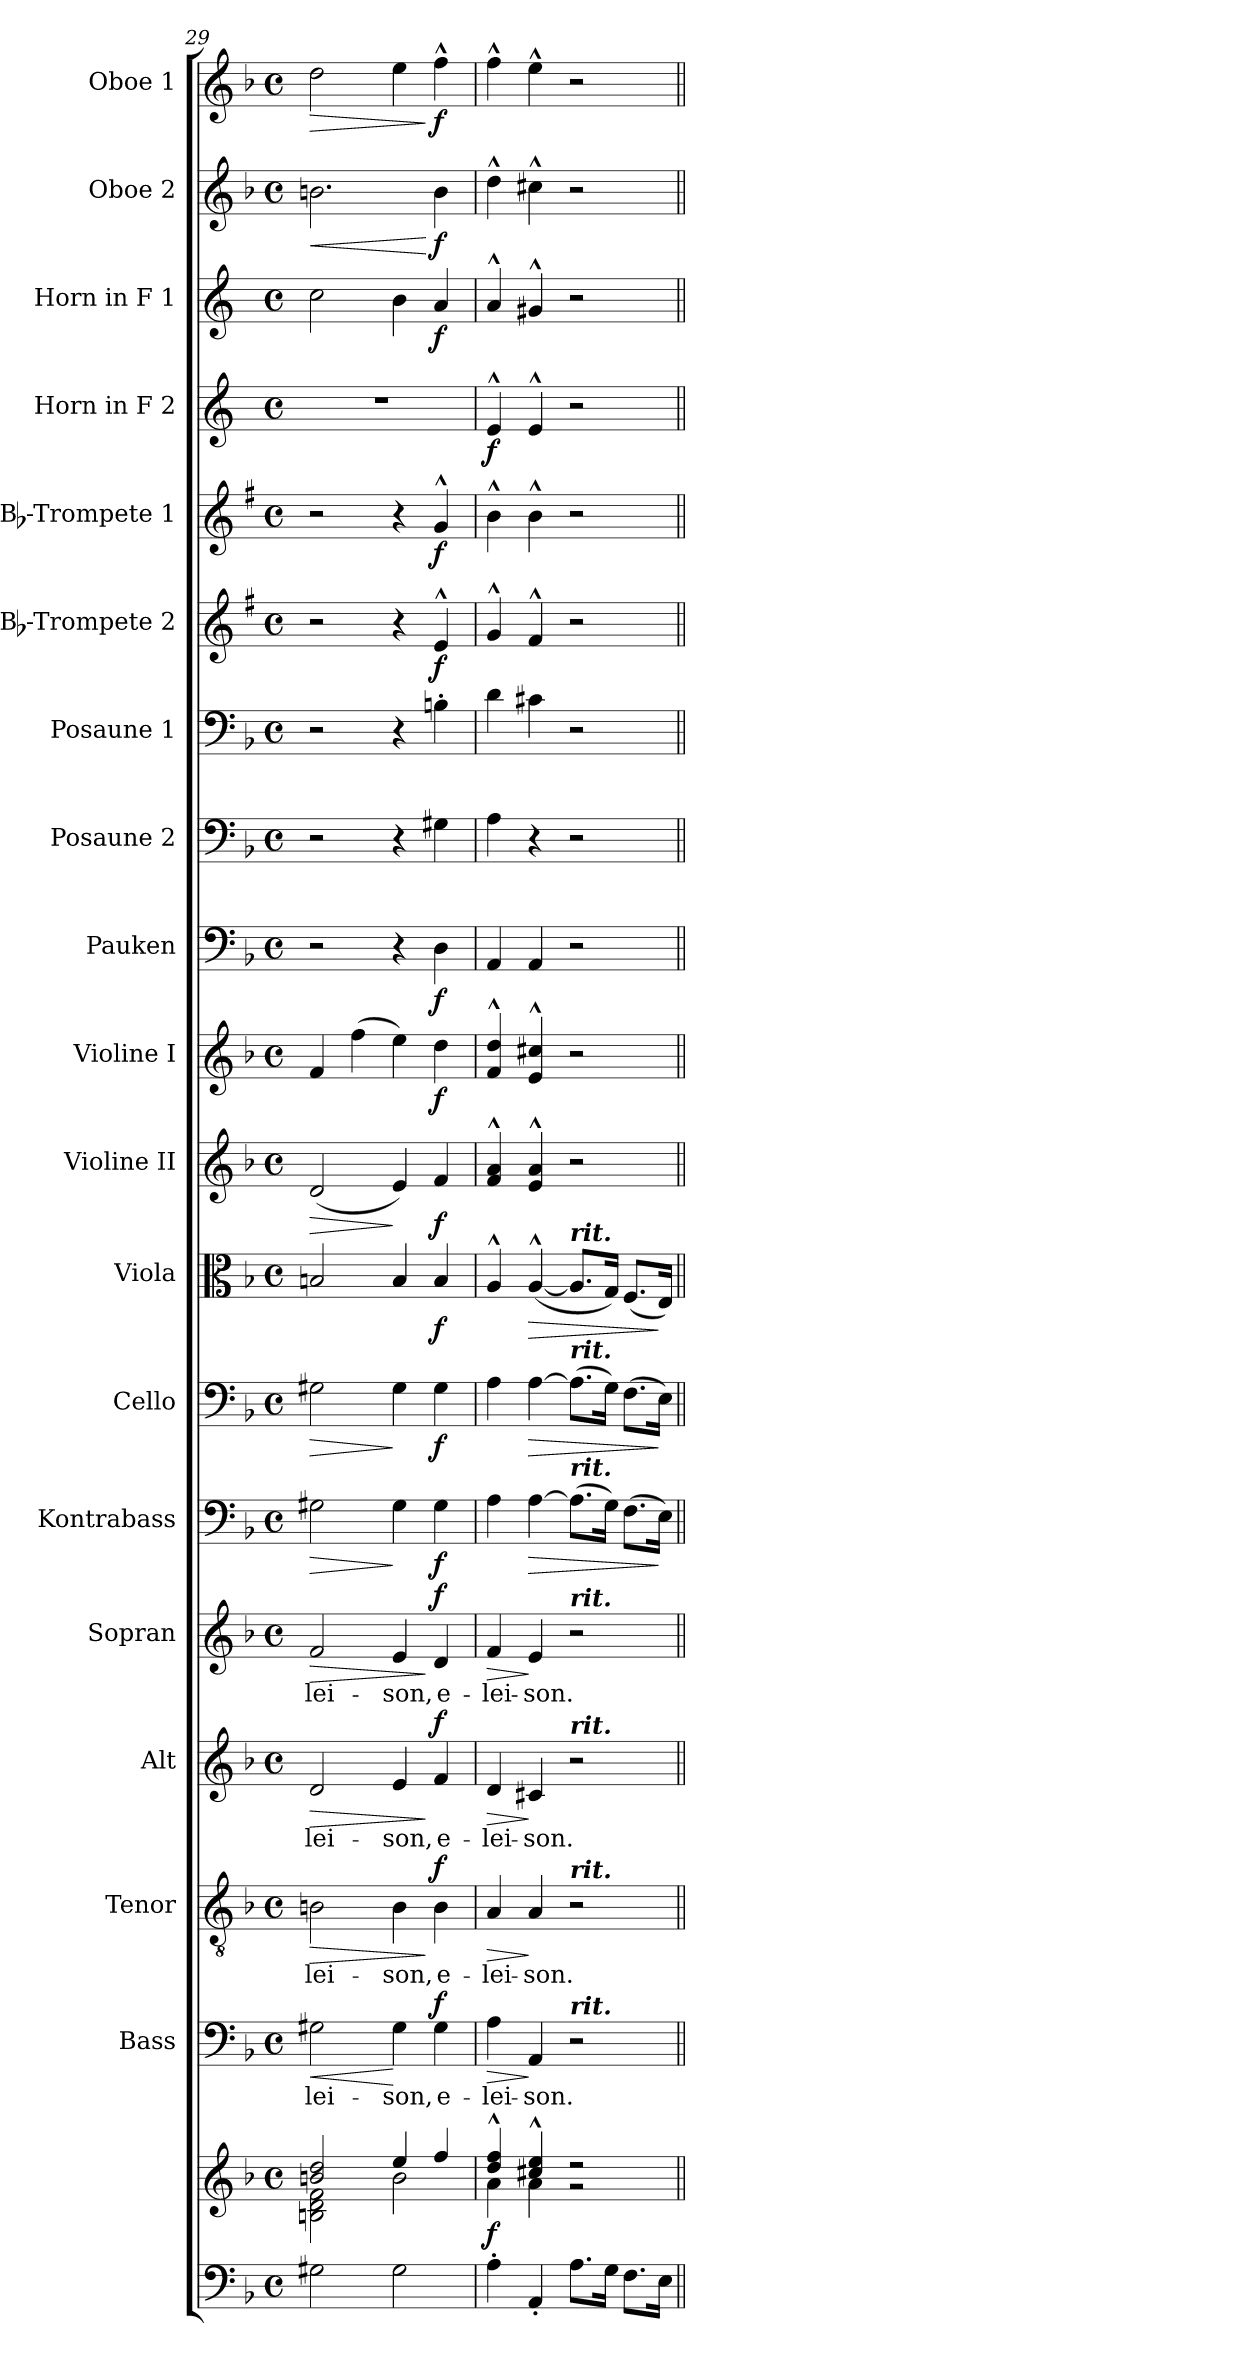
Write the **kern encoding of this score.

**kern	**kern	**dynam	**kern	**text	**dynam	**kern	**text	**dynam	**kern	**text	**dynam	**kern	**text	**dynam	**kern	**dynam	**kern	**dynam	**kern	**dynam	**kern	**dynam	**kern	**dynam	**kern	**dynam	**kern	**kern	**kern	**dynam	**kern	**dynam	**kern	**dynam	**kern	**dynam	**kern	**dynam	**kern	**dynam
*part19	*part19	*part19	*part18	*part18	*part18	*part17	*part17	*part17	*part16	*part16	*part16	*part15	*part15	*part15	*part14	*part14	*part13	*part13	*part12	*part12	*part11	*part11	*part10	*part10	*part9	*part9	*part8	*part7	*part6	*part6	*part5	*part5	*part4	*part4	*part3	*part3	*part2	*part2	*part1	*part1
*staff20	*staff19	*staff19/20	*staff18	*staff18	*staff18	*staff17	*staff17	*staff17	*staff16	*staff16	*staff16	*staff15	*staff15	*staff15	*staff14	*staff14	*staff13	*staff13	*staff12	*staff12	*staff11	*staff11	*staff10	*staff10	*staff9	*staff9	*staff8	*staff7	*staff6	*staff6	*staff5	*staff5	*staff4	*staff4	*staff3	*staff3	*staff2	*staff2	*staff1	*staff1
*	*	*	*I"Bass	*	*	*I"Tenor	*	*	*I"Alt	*	*	*I"Sopran	*	*	*I"Kontrabass	*	*I"Cello	*	*I"Viola	*	*I"Violine II	*	*I"Violine I	*	*I"Pauken	*	*I"Posaune 2	*I"Posaune 1	*I"Bb-Trompete 2	*	*I"Bb-Trompete 1	*	*I"Horn in F 2	*	*I"Horn in F 1	*	*I"Oboe 2	*	*I"Oboe 1	*
*	*	*	*I'B.	*	*	*I'T.	*	*	*I'A.	*	*	*I'S.	*	*	*I'Kb.	*	*	*	*I'Vla.	*	*I'Vl. II	*	*I'Vl. I	*	*I'Pk.	*	*I'Pos. 2	*I'Pos. 1	*I'Bb Trp. 2	*	*I'Bb Trp. 1	*	*	*	*	*	*I'Ob. 2	*	*I'Ob. 1	*
*clefF4	*clefG2	*	*clefF4	*	*	*clefGv2	*	*	*clefG2	*	*	*clefG2	*	*	*clefF4	*	*clefF4	*	*clefC3	*	*clefG2	*	*clefG2	*	*clefF4	*	*clefF4	*clefF4	*clefG2	*	*clefG2	*	*clefG2	*	*clefG2	*	*clefG2	*	*clefG2	*
*	*	*	*	*	*	*	*	*	*	*	*	*	*	*	*ITrd7c12	*	*	*	*	*	*	*	*	*	*	*	*	*	*ITrd1c2	*	*ITrd1c2	*	*ITrd4c7	*	*ITrd4c7	*	*	*	*	*
*k[b-]	*k[b-]	*	*k[b-]	*	*	*k[b-]	*	*	*k[b-]	*	*	*k[b-]	*	*	*k[b-]	*	*k[b-]	*	*k[b-]	*	*k[b-]	*	*k[b-]	*	*k[b-]	*	*k[b-]	*k[b-]	*k[b-]	*	*k[b-]	*	*k[b-]	*	*k[b-]	*	*k[b-]	*	*k[b-]	*
*F:	*F:	*	*F:	*	*	*F:	*	*	*F:	*	*	*F:	*	*	*F:	*	*F:	*	*F:	*	*F:	*	*F:	*	*F:	*	*F:	*F:	*F:	*	*F:	*	*F:	*	*F:	*	*F:	*	*F:	*
*M4/4	*M4/4	*	*M4/4	*	*	*M4/4	*	*	*M4/4	*	*	*M4/4	*	*	*M4/4	*	*M4/4	*	*M4/4	*	*M4/4	*	*M4/4	*	*M4/4	*	*M4/4	*M4/4	*M4/4	*	*M4/4	*	*M4/4	*	*M4/4	*	*M4/4	*	*M4/4	*
*met(c)	*met(c)	*	*met(c)	*	*	*met(c)	*	*	*met(c)	*	*	*met(c)	*	*	*met(c)	*	*met(c)	*	*met(c)	*	*met(c)	*	*met(c)	*	*met(c)	*	*met(c)	*met(c)	*met(c)	*	*met(c)	*	*met(c)	*	*met(c)	*	*met(c)	*	*met(c)	*
=29	=29	=29	=29	=29	=29	=29	=29	=29	=29	=29	=29	=29	=29	=29	=29	=29	=29	=29	=29	=29	=29	=29	=29	=29	=29	=29	=29	=29	=29	=29	=29	=29	=29	=29	=29	=29	=29	=29	=29	=29
*	*^	*	*	*	*	*	*	*	*	*	*	*	*	*	*	*	*	*	*	*	*	*	*	*	*	*	*	*	*	*	*	*	*	*	*	*	*	*	*	*
!	!	!	!	!	!LO:LY:b	!LO:HP:b	!	!	!	!	!	!	!	!	!	!	!	!	!	!	!	!	!	!	!	!	!	!	!	!	!	!	!	!	!	!	!	!	!	!	!
!	!	!	!	!	!	!LO:HP:n=1:b	!	!LO:LY:b	!LO:HP:b	!	!LO:LY:b	!LO:HP:b	!	!LO:LY:b	!LO:HP:b	!	!LO:HP:b	!	!LO:HP:b	!	!	!	!LO:HP:b	!	!	!	!	!	!	!	!	!	!	!	!	!	!	!	!LO:HP:b	!	!LO:HP:b
2G#X\	2bn/ 2dd/	2Bn\ 2d\ 2f\	.	2G#X\	-lei-	< >	2Bn\	-lei-	>	2d/	-lei-	>	2f/	-lei-	>	2GG#X\	>	2G#X\	>	2Bn/	.	(<2d/	>	4f/	.	2r	.	2r	2r	2r	.	2r	.	1r	.	2f\	.	2.bn\	<	2dd\	>
.	.	.	.	.	.	.	.	.	.	.	.	.	.	.	.	.	.	.	.	.	.	.	.	(>4ff\	.	.	.	.	.	.	.	.	.	.	.	.	.	.	.	.	.
!	!	!	!	!	!LO:LY:b	!	!	!LO:LY:b	!	!	!LO:LY:b	!	!	!LO:LY:b	!	!	!	!	!	!	!	!	!	!	!	!	!	!	!	!	!	!	!	!	!	!	!	!	!	!	!
2G#\	4ee/	2b\	.	4G#\	-son,	[	4B\	-son,	.	4e/	-son,	.	4e/	-son,	.	4GG#\	]	4G#\	]	4B/	.	4e/)	]	4ee\)	.	4r	.	4r	4r	4r	.	4r	.	.	.	4e\	.	.	.	4ee\	.
!	!	!	!	!	!LO:LY:b	!LO:DY:n=1:a	!	!LO:LY:b	!LO:DY:n=1:a	!	!LO:LY:b	!LO:DY:n=1:a	!	!LO:LY:b	!LO:DY:n=1:a	!	!LO:DY:b	!	!LO:DY:b	!	!LO:DY:b	!	!LO:DY:b	!	!LO:DY:b	!	!LO:DY:b	!	!	!	!LO:DY:b	!	!LO:DY:b	!	!	!	!LO:DY:b	!	!LO:DY:n=1:b	!	!LO:DY:n=1:b
.	4ff/	.	.	4G#\	e-	] f	4B\	e-	] f	4f/	e-	] f	4d/	e-	] f	4GG#\	f	4G#\	f	4B/	f	4f/	f	4dd\	f	4D\	f	4G#X\	4Bn'>\	4d^^>/	f	4f^^>/	f	.	.	4d/	f	4b\	[ f	4ff^^>\	] f
!!LO:PB:g=z
=30	=30	=30	=30	=30	=30	=30	=30	=30	=30	=30	=30	=30	=30	=30	=30	=30	=30	=30	=30	=30	=30	=30	=30	=30	=30	=30	=30	=30	=30	=30	=30	=30	=30	=30	=30	=30	=30	=30	=30	=30	=30
!	!	!	!LO:DY:b	!	!LO:LY:b	!LO:HP:b	!	!LO:LY:b	!LO:HP:b	!	!LO:LY:b	!LO:HP:b	!	!LO:LY:b	!LO:HP:b	!	!	!	!	!	!	!	!	!	!	!	!	!	!	!	!	!	!	!	!LO:DY:b	!	!	!	!	!	!
4A'>\	4dd/^^> 4ff/^^>	4a\	f	4A\	-lei-	>	4A/	-lei-	>	4d/	-lei-	>	4f/	-lei-	>	4AA\	.	4A\	.	4A^^>/	.	4f/^^> 4a/^^>	.	4f/^^> 4dd/^^>	.	4AA/	.	4A\	4d\	4f^^>/	.	4a^^>\	.	4A^^>/	f	4d^^>/	.	4dd^^>\	.	4ff^^>\	.
!	!	!	!	!	!LO:LY:b	!	!	!LO:LY:b	!	!	!LO:LY:b	!	!	!LO:LY:b	!	!	!LO:HP:b	!	!LO:HP:b	!	!LO:HP:b	!	!	!	!	!	!	!	!	!	!	!	!	!	!	!	!	!	!	!	!
4AA'</	4cc#X/^^> 4ee/^^>	4a\	.	4AA/	-son.	]	4A/	-son.	]	4c#X/	-son.	]	4e/	-son.	]	[4AA\	>	[4A\	>	(<[4A^^>/	>	4e/^^> 4a/^^>	.	4e/^^> 4cc#X/^^>	.	4AA/	.	4r	4c#X\	4e^^>/	.	4a^^>\	.	4A^^>/	.	4c#X^^>/	.	4cc#X^^>\	.	4ee^^>\	.
!	!	!	!	!	!	!	!	!	!	!	!	!	!	!	!	!	!	!	!	!LO:TX:a:Bi:t=rit.	!	!	!	!	!	!	!	!	!	!	!	!	!	!	!	!	!	!	!	!	!
!	!	!	!	!	!	!	!	!	!	!	!	!	!	!	!	!	!	!LO:TX:a:Bi:t=rit.	!	!	!	!	!	!	!	!	!	!	!	!	!	!	!	!	!	!	!	!	!	!	!
!	!	!	!	!	!	!	!	!	!	!	!	!	!	!	!	!LO:TX:a:Bi:t=rit.	!	!	!	!	!	!	!	!	!	!	!	!	!	!	!	!	!	!	!	!	!	!	!	!	!
!	!	!	!	!	!	!	!	!	!	!	!	!	!LO:TX:a:Bi:t=rit.	!	!	!	!	!	!	!	!	!	!	!	!	!	!	!	!	!	!	!	!	!	!	!	!	!	!	!	!
!	!	!	!	!	!	!	!	!	!	!LO:TX:a:Bi:t=rit.	!	!	!	!	!	!	!	!	!	!	!	!	!	!	!	!	!	!	!	!	!	!	!	!	!	!	!	!	!	!	!
!	!	!	!	!	!	!	!LO:TX:a:Bi:t=rit.	!	!	!	!	!	!	!	!	!	!	!	!	!	!	!	!	!	!	!	!	!	!	!	!	!	!	!	!	!	!	!	!	!	!
!	!	!	!	!LO:TX:a:Bi:t=rit.	!	!	!	!	!	!	!	!	!	!	!	!	!	!	!	!	!	!	!	!	!	!	!	!	!	!	!	!	!	!	!	!	!	!	!	!	!
8.A\L	2r	2r	.	2r	.	.	2r	.	.	2r	.	.	2r	.	.	(>8.AA\L]	.	(>8.A\L]	.	8.A/L]	.	2r	.	2r	.	2r	.	2r	2r	2r	.	2r	.	2r	.	2r	.	2r	.	2r	.
16G\Jk	.	.	.	.	.	.	.	.	.	.	.	.	.	.	.	16GG\Jk)	.	16G\Jk)	.	16G/Jk)	.	.	.	.	.	.	.	.	.	.	.	.	.	.	.	.	.	.	.	.	.
8.F\L	.	.	.	.	.	.	.	.	.	.	.	.	.	.	.	(>8.FF\L	.	(>8.F\L	.	(<8.F/L	.	.	.	.	.	.	.	.	.	.	.	.	.	.	.	.	.	.	.	.	.
16E\Jk	.	.	.	.	.	.	.	.	.	.	.	.	.	.	.	16EE\Jk)	]	16E\Jk)	]	16E/Jk)	]	.	.	.	.	.	.	.	.	.	.	.	.	.	.	.	.	.	.	.	.
*	*v	*v	*	*	*	*	*	*	*	*	*	*	*	*	*	*	*	*	*	*	*	*	*	*	*	*	*	*	*	*	*	*	*	*	*	*	*	*	*	*	*
=||	=||	=||	=||	=||	=||	=||	=||	=||	=||	=||	=||	=||	=||	=||	=||	=||	=||	=||	=||	=||	=||	=||	=||	=||	=||	=||	=||	=||	=||	=||	=||	=||	=||	=||	=||	=||	=||	=||	=||	=||
*-	*-	*-	*-	*-	*-	*-	*-	*-	*-	*-	*-	*-	*-	*-	*-	*-	*-	*-	*-	*-	*-	*-	*-	*-	*-	*-	*-	*-	*-	*-	*-	*-	*-	*-	*-	*-	*-	*-	*-	*-
